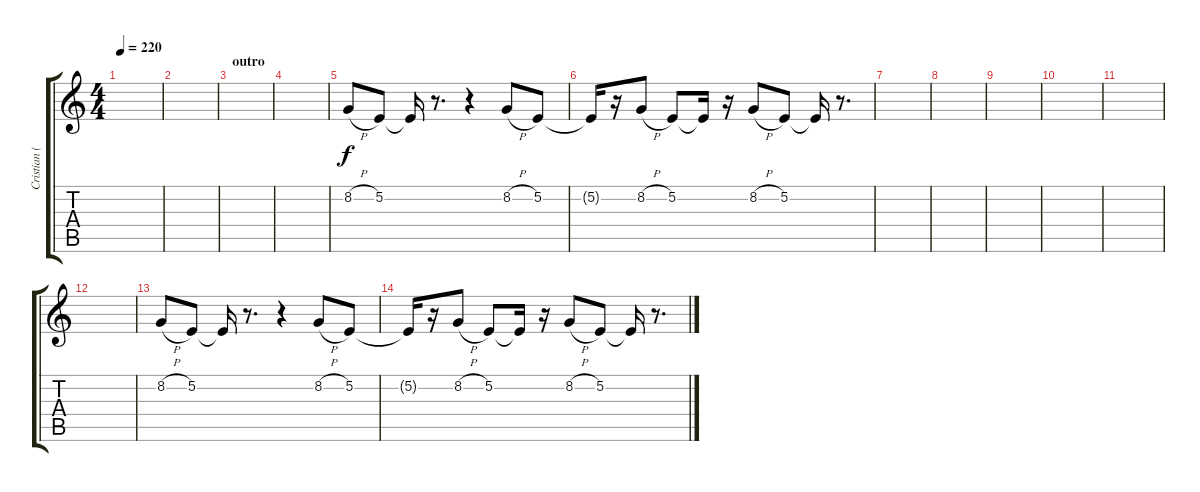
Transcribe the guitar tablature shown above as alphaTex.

\track ("Cristian (voz)" "Cristian (") {instrument lead6voice}
\staff {score tabs}
\tuning (E4 B3 G3 D3 A2 E2) {hide}
\ts (4 4)
\tempo 220
\clef g2
\ks c
|
|
\section ("" "outro")
|
|
8.2{h}.8 5.2.8 5.2{t}.16 r.8{d} r.4 8.2{h}.8 5.2.8 |
5.2{t}.16 r.16 8.2{h}.8 5.2.8 5.2{t}.16 r.16 8.2{h}.8 5.2.8 5.2{t}.16 r.8{d} |
|
|
|
|
|
|
8.2{h}.8 5.2.8 5.2{t}.16 r.8{d} r.4 8.2{h}.8 5.2.8 |
5.2{t}.16 r.16 8.2{h}.8 5.2.8 5.2{t}.16 r.16 8.2{h}.8 5.2.8 5.2{t}.16 r.8{d}
